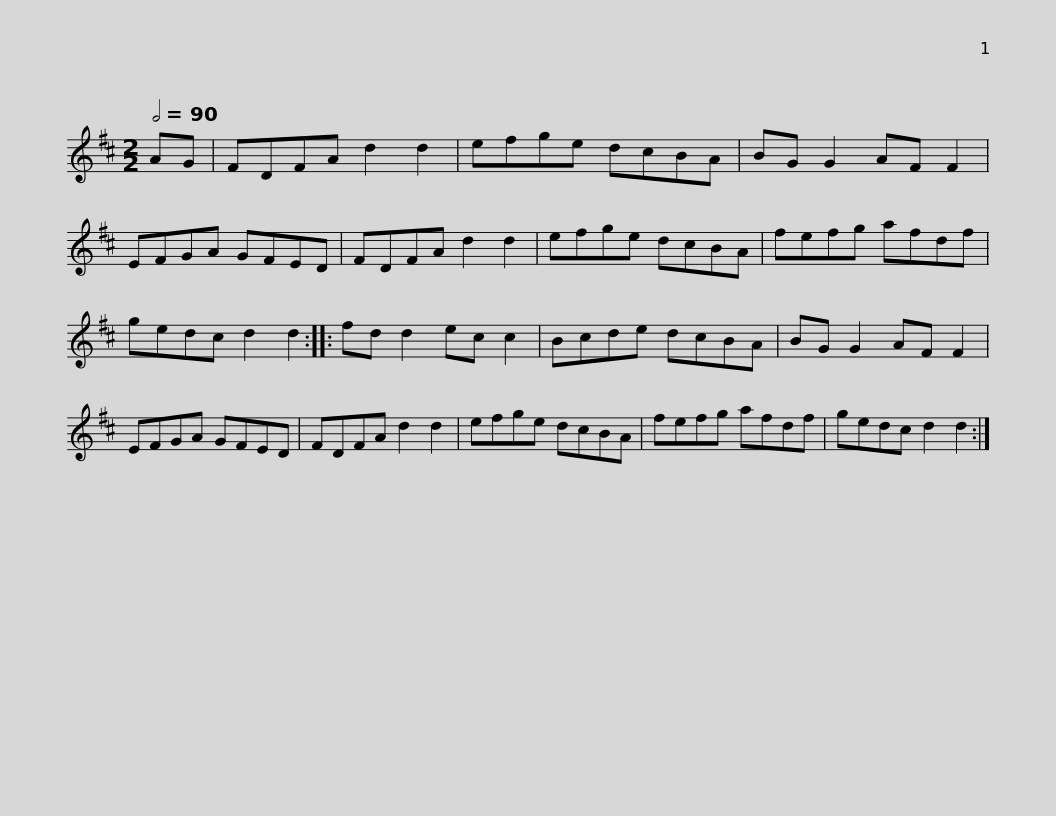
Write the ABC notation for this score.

X:1
L:1/8
Q:1/2=90
M:2/2
I:linebreak $
K:D
V:1 treble
V:1
 AG | FDFA d2 d2 | efge dcBA | BG G2 AF F2 | EFGA GFED |$ %5
 FDFA d2 d2 | efge dcBA | fefg afdf | gedc d2 d2 ::$ fd d2 ec c2 | %10
 Bcde dcBA | BG G2 AF F2 | EFGA GFED |$ FDFA d2 d2 | efge dcBA | %15
 fefg afdf | gedc d2 d2 :| %17
